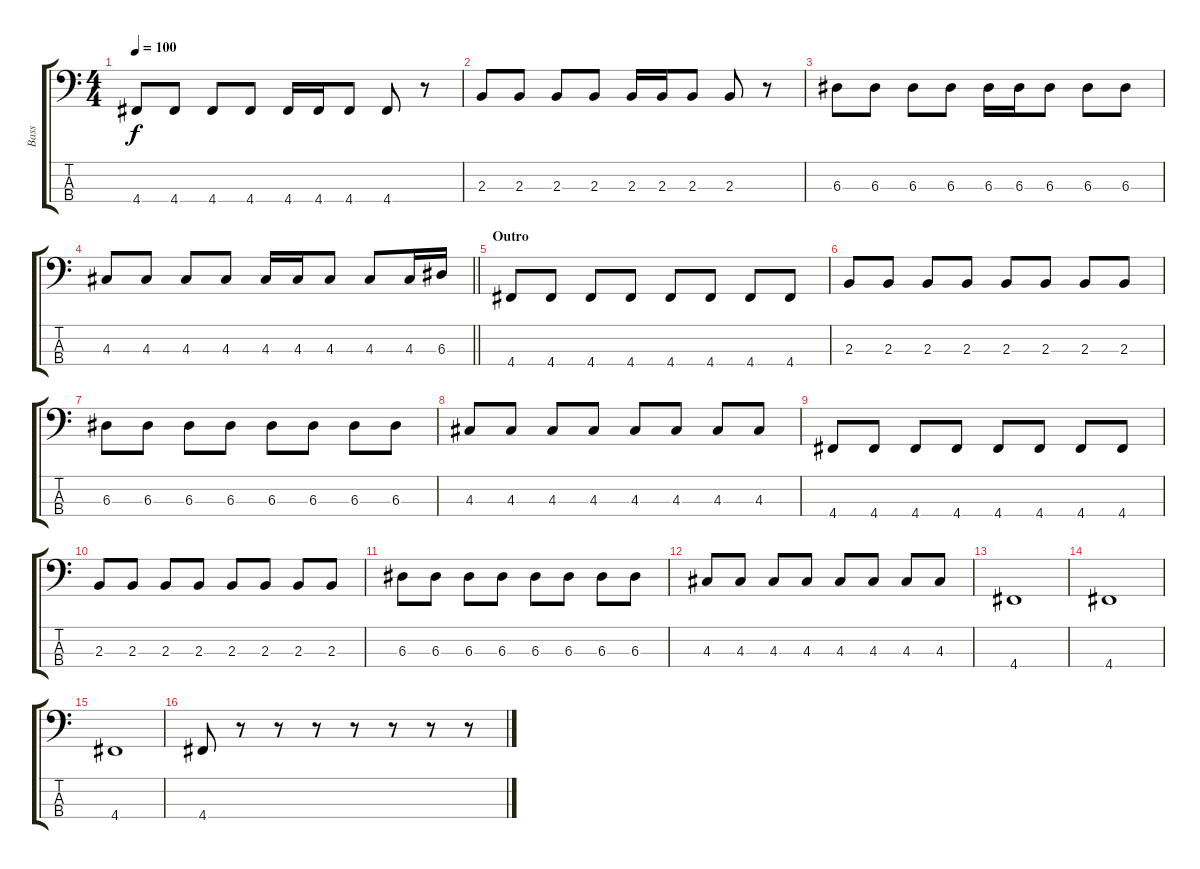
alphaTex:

\track ("Bass" "Bass") {instrument electricbasspick}
\staff {score tabs}
\tuning (G2 D2 A1 D1) {hide}
\ts (4 4)
\tempo 100
\clef f4
\ks c
4.4.8{dy f} 4.4.8 4.4.8 4.4.8 4.4.16 4.4.16 4.4.8 4.4.8 r.8 |
2.3.8 2.3.8 2.3.8 2.3.8 2.3.16 2.3.16 2.3.8 2.3.8 r.8 |
6.3.8 6.3.8 6.3.8 6.3.8 6.3.16 6.3.16 6.3.8 6.3.8 6.3.8 |
\barLineRight lightlight
4.3.8 4.3.8 4.3.8 4.3.8 4.3.16 4.3.16 4.3.8 4.3.8 4.3.16 6.3.16 |
\section ("" "Outro")
4.4.8 4.4.8 4.4.8 4.4.8 4.4.8 4.4.8 4.4.8 4.4.8 |
2.3.8 2.3.8 2.3.8 2.3.8 2.3.8 2.3.8 2.3.8 2.3.8 |
6.3.8 6.3.8 6.3.8 6.3.8 6.3.8 6.3.8 6.3.8 6.3.8 |
4.3.8 4.3.8 4.3.8 4.3.8 4.3.8 4.3.8 4.3.8 4.3.8 |
4.4.8 4.4.8 4.4.8 4.4.8 4.4.8 4.4.8 4.4.8 4.4.8 |
2.3.8 2.3.8 2.3.8 2.3.8 2.3.8 2.3.8 2.3.8 2.3.8 |
6.3.8 6.3.8 6.3.8 6.3.8 6.3.8 6.3.8 6.3.8 6.3.8 |
4.3.8 4.3.8 4.3.8 4.3.8 4.3.8 4.3.8 4.3.8 4.3.8 |
4.4.1 |
4.4.1 |
4.4.1 |
4.4.8 r.8 r.8 r.8 r.8 r.8 r.8 r.8
